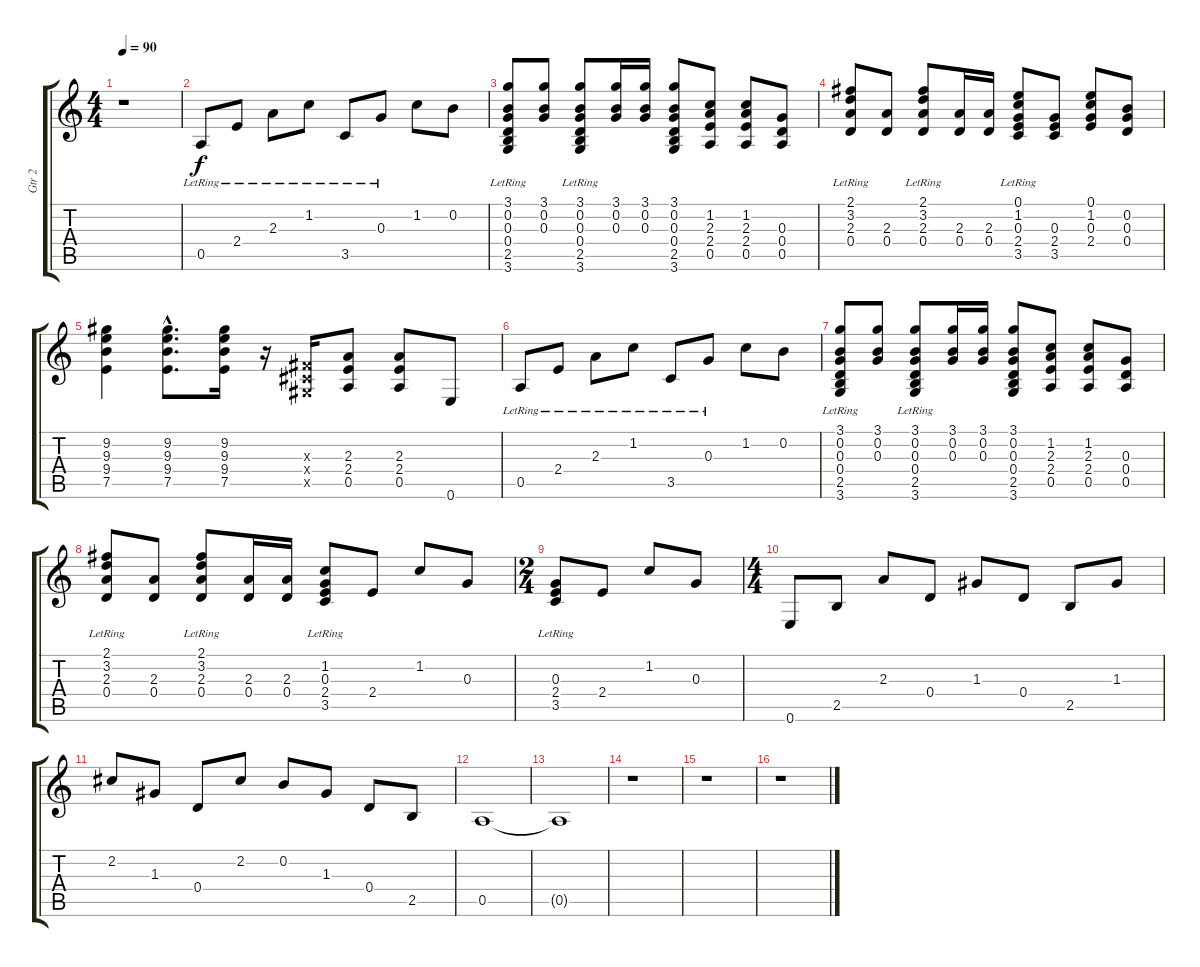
\track ("Gtr 2" "Gtr 2") {instrument distortionguitar}
\staff {score tabs}
\tuning (E4 B3 G3 D3 A2 E2) {hide}
\ts (4 4)
\tempo 90
\clef g2
\ks c
r.1{dy f instrument distortionguitar} |
0.5{lr}.8 2.4{lr}.8 2.3{lr}.8 1.2{lr}.8 3.5{lr}.8 0.3{lr}.8 1.2.8 0.2.8 |
(3.1 0.2 0.3 0.4{lr} 2.5{lr} 3.6{lr}).8 (3.1 0.2 0.3).8 (3.1 0.2 0.3 0.4{lr} 2.5{lr} 3.6{lr}).8 (3.1 0.2 0.3).16 (3.1 0.2 0.3).16 (3.1 0.2 0.3 0.4 2.5 3.6).8 (1.2 2.3 2.4 0.5).8 (1.2 2.3 2.4 0.5).8 (0.3 0.4 0.5).8 |
(2.1{lr} 3.2{lr} 2.3 0.4).8 (2.3 0.4).8 (2.1{lr} 3.2{lr} 2.3 0.4).8 (2.3 0.4).16 (2.3 0.4).16 (0.1{lr} 1.2{lr} 0.3 2.4 3.5).8 (0.3 2.4 3.5).8 (0.1 1.2 0.3 2.4).8 (0.2 0.3 0.4).8 |
(9.2 9.3 9.4 7.5).4 (9.2{hac} 9.3{hac} 9.4{hac} 7.5{hac}).8{d} (9.2 9.3 9.4 7.5).16 r.16 (-1.3{x} -1.4{x} -1.5{x}).16 (2.3 2.4 0.5).8 (2.3 2.4 0.5).8 0.6.8 |
0.5{lr}.8 2.4{lr}.8 2.3{lr}.8 1.2{lr}.8 3.5{lr}.8 0.3{lr}.8 1.2.8 0.2.8 |
(3.1 0.2 0.3 0.4{lr} 2.5{lr} 3.6{lr}).8 (3.1 0.2 0.3).8 (3.1 0.2 0.3 0.4{lr} 2.5{lr} 3.6{lr}).8 (3.1 0.2 0.3).16 (3.1 0.2 0.3).16 (3.1 0.2 0.3 0.4 2.5 3.6).8 (1.2 2.3 2.4 0.5).8 (1.2 2.3 2.4 0.5).8 (0.3 0.4 0.5).8 |
(2.1{lr} 3.2{lr} 2.3 0.4).8 (2.3 0.4).8 (2.1 3.2{lr} 2.3 0.4).8 (2.3 0.4).16 (2.3 0.4).16 (1.2{lr} 0.3{lr} 2.4 3.5{lr}).8 2.4.8 1.2.8 0.3.8 |
\ts (2 4)
(0.3{lr} 2.4 3.5{lr}).8 2.4.8 1.2.8 0.3.8 |
\ts (4 4)
0.6.8 2.5.8 2.3.8 0.4.8 1.3.8 0.4.8 2.5.8 1.3.8 |
2.2.8 1.3.8 0.4.8 2.2.8 0.2.8 1.3.8 0.4.8 2.5.8 |
0.5.1 |
0.5{t}.1 |
r.1 |
r.1 |
r.1
